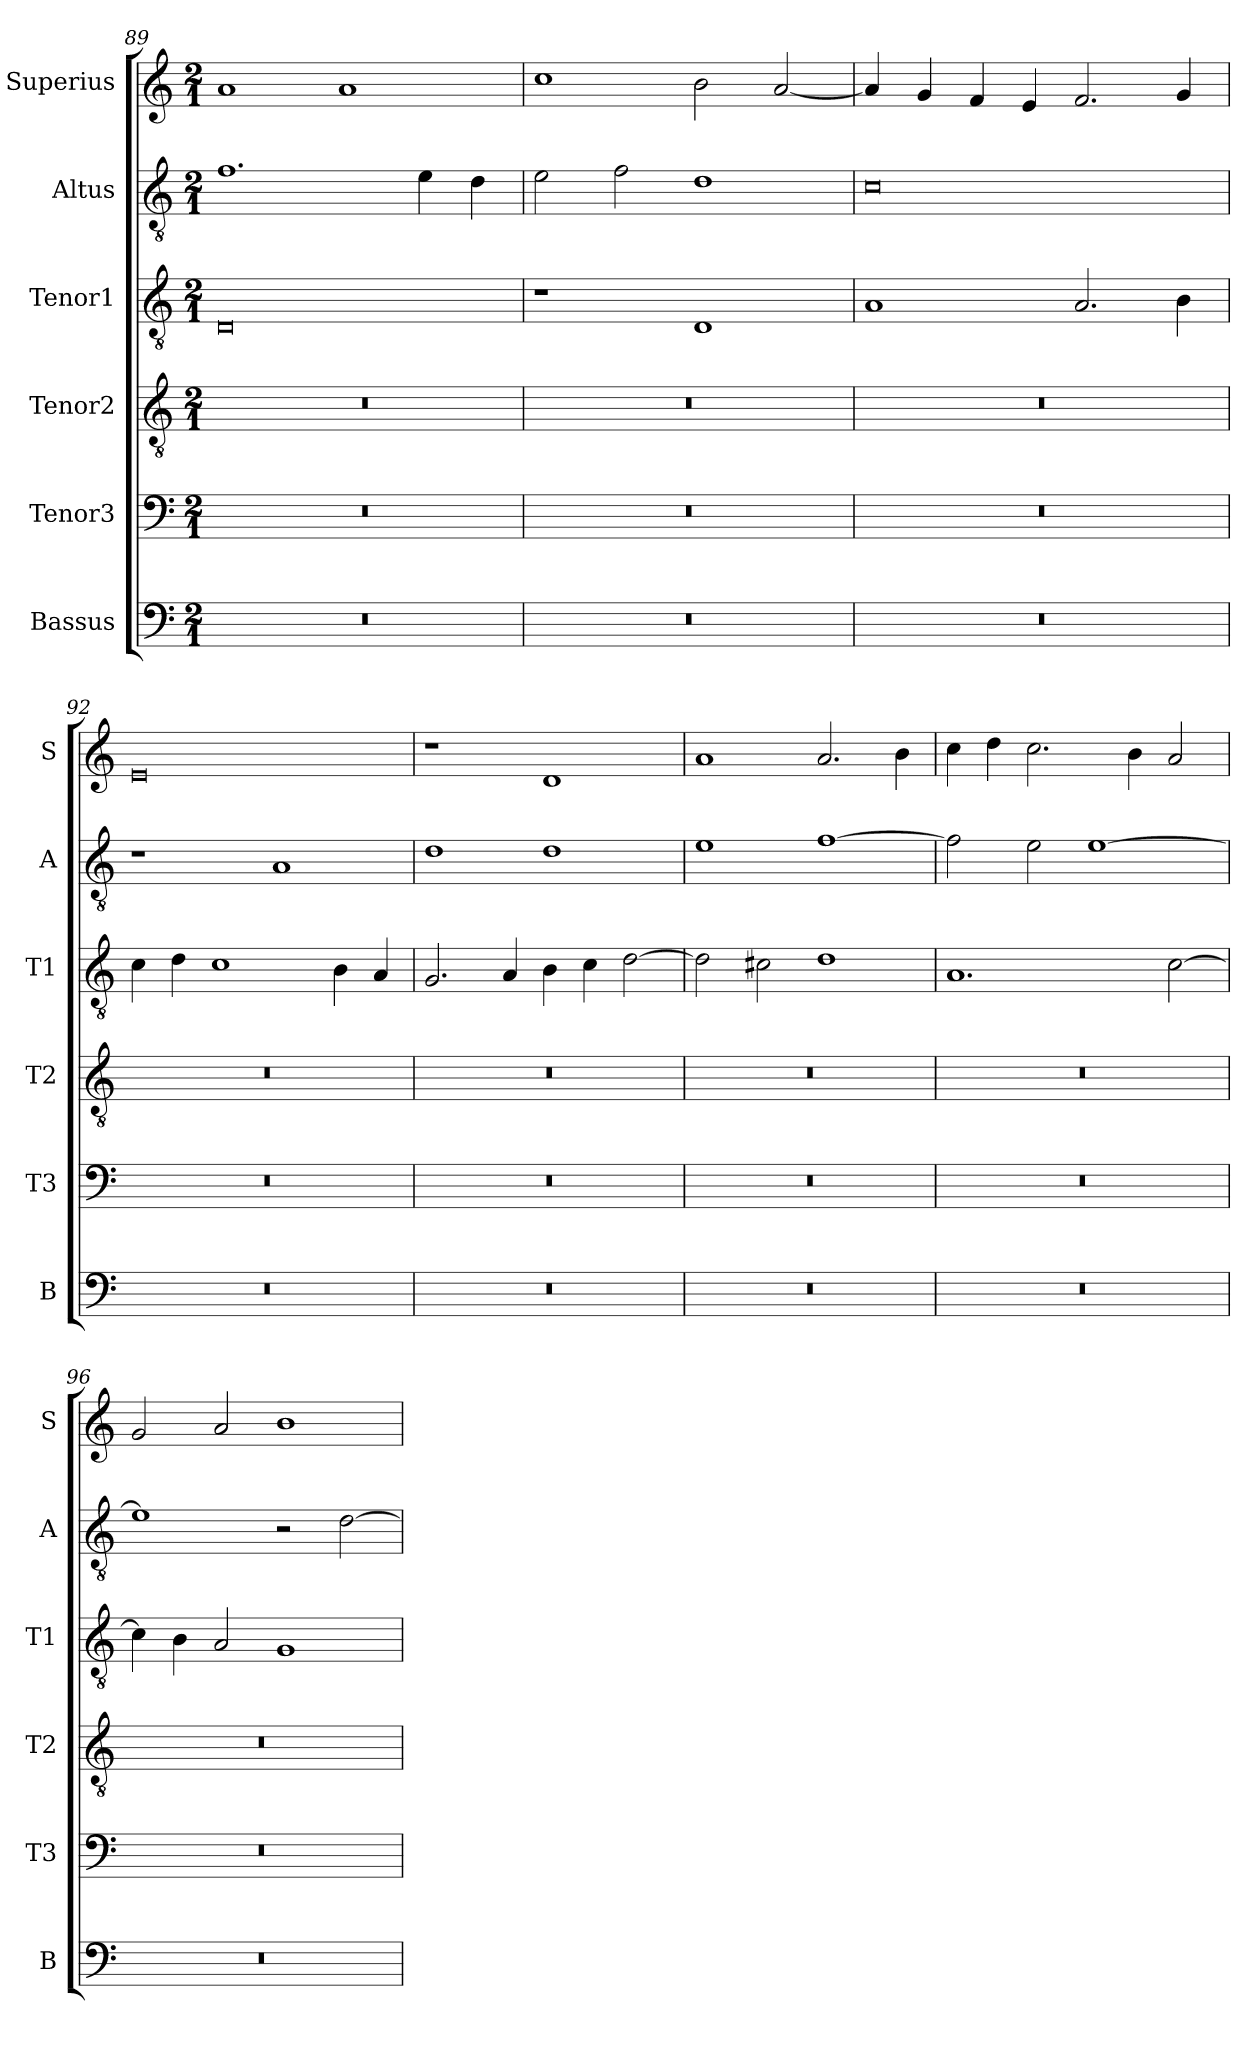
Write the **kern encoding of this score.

**kern	**kern	**kern	**kern	**kern	**kern
*part6	*part5	*part4	*part3	*part2	*part1
*staff6	*staff5	*staff4	*staff3	*staff2	*staff1
*I"Bassus	*I"Tenor3	*I"Tenor2	*I"Tenor1	*I"Altus	*I"Superius
*I'B	*I'T3	*I'T2	*I'T1	*I'A	*I'S
*clefF4	*clefF4	*clefGv2	*clefGv2	*clefGv2	*clefG2
*k[]	*k[]	*k[]	*k[]	*k[]	*k[]
*M2/1	*M2/1	*M2/1	*M2/1	*M2/1	*M2/1
=89	=89	=89	=89	=89	=89
0r	0r	0r	0D	1.f	1a
.	.	.	.	.	1a
.	.	.	.	4e\	.
.	.	.	.	4d\	.
=90	=90	=90	=90	=90	=90
0r	0r	0r	1r	2e\	1cc
.	.	.	.	2f\	.
.	.	.	1D	1d	2b\
.	.	.	.	.	[2a/
=91	=91	=91	=91	=91	=91
0r	0r	0r	1A	0c	4a/]
.	.	.	.	.	4g/
.	.	.	.	.	4f/
.	.	.	.	.	4e/
.	.	.	2.A/	.	2.f/
.	.	.	4B\	.	4g/
=92	=92	=92	=92	=92	=92
0r	0r	0r	4c\	1r	0e
.	.	.	4d\	.	.
.	.	.	1c	.	.
.	.	.	.	1A	.
.	.	.	4B\	.	.
.	.	.	4A/	.	.
=93	=93	=93	=93	=93	=93
0r	0r	0r	2.G/	1d	1r
.	.	.	4A/	.	.
.	.	.	4B\	1d	1d
.	.	.	4c\	.	.
.	.	.	[2d\	.	.
=94	=94	=94	=94	=94	=94
0r	0r	0r	2d\]	1e	1a
.	.	.	2c#X\	.	.
.	.	.	1d	[1f	2.a/
.	.	.	.	.	4b\
=95	=95	=95	=95	=95	=95
0r	0r	0r	1.A	2f\]	4cc\
.	.	.	.	.	4dd\
.	.	.	.	2e\	2.cc\
.	.	.	.	[1e	.
.	.	.	.	.	4b\
.	.	.	[2c\	.	2a/
=96	=96	=96	=96	=96	=96
0r	0r	0r	4c\]	1e]	2g/
.	.	.	4B\	.	.
.	.	.	2A/	.	2a/
.	.	.	1G	2r	1b
.	.	.	.	[2d\	.
=	=	=	=	=	=
*-	*-	*-	*-	*-	*-
